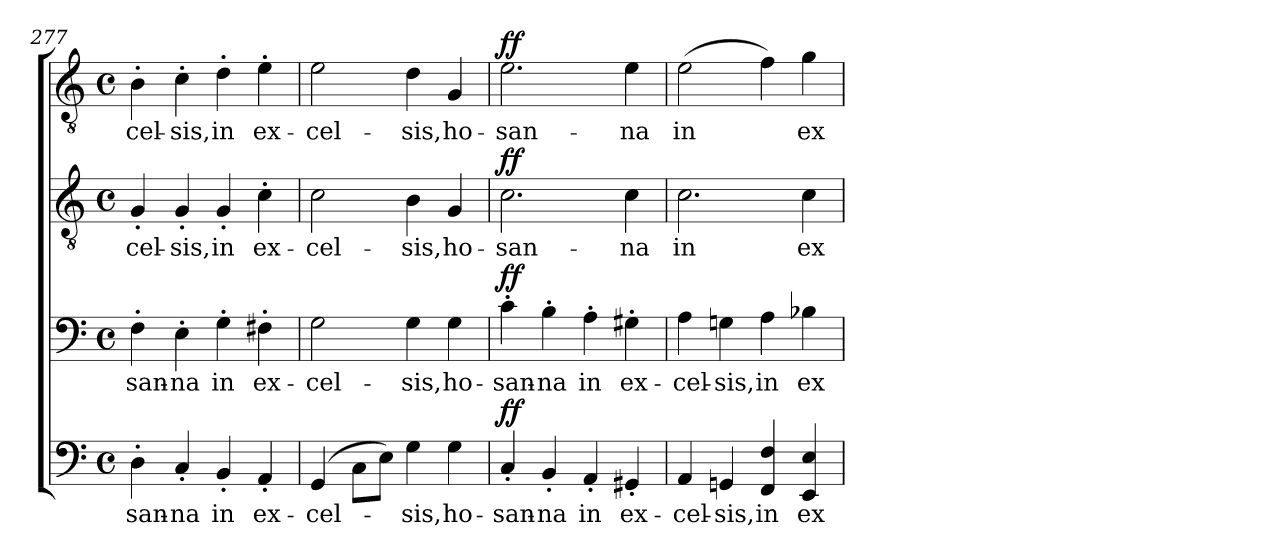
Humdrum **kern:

**kern	**text	**dynam	**kern	**text	**dynam	**kern	**text	**dynam	**kern	**text	**dynam
*part4	*part4	*part4	*part3	*part3	*part3	*part2	*part2	*part2	*part1	*part1	*part1
*staff4	*staff4	*staff4	*staff3	*staff3	*staff3	*staff2	*staff2	*staff2	*staff1	*staff1	*staff1
*clefF4	*	*	*clefF4	*	*	*clefGv2	*	*	*clefGv2	*	*
*k[]	*	*	*k[]	*	*	*k[]	*	*	*k[]	*	*
*C:	*	*	*C:	*	*	*C:	*	*	*C:	*	*
*M4/4	*	*	*M4/4	*	*	*M4/4	*	*	*M4/4	*	*
*met(c)	*	*	*met(c)	*	*	*met(c)	*	*	*met(c)	*	*
=277	=277	=277	=277	=277	=277	=277	=277	=277	=277	=277	=277
!	!LO:LY:b	!	!	!LO:LY:b	!	!	!LO:LY:b	!	!	!LO:LY:b	!
4D'>\	-san-	.	4F'>\	-san-	.	4G'</	-cel-	.	4B'>\	-cel-	.
!	!LO:LY:b	!	!	!LO:LY:b	!	!	!LO:LY:b	!	!	!LO:LY:b	!
4C'</	-na	.	4E'>\	-na	.	4G'</	-sis,	.	4c'>\	-sis,	.
!	!LO:LY:b	!	!	!LO:LY:b	!	!	!LO:LY:b	!	!	!LO:LY:b	!
4BB'</	in	.	4G'>\	in	.	4G'</	in	.	4d'>\	in	.
!	!LO:LY:b	!	!	!LO:LY:b	!	!	!LO:LY:b	!	!	!LO:LY:b	!
4AA'</	ex-	.	4F#X'>\	ex-	.	4c'>\	ex-	.	4e'>\	ex-	.
=278	=278	=278	=278	=278	=278	=278	=278	=278	=278	=278	=278
!	!LO:LY:b	!	!	!LO:LY:b	!	!	!LO:LY:b	!	!	!LO:LY:b	!
(4GG/	-cel-	.	2G\	-cel-	.	2c\	-cel-	.	2e\	-cel-	.
8C\L	.	.	.	.	.	.	.	.	.	.	.
8E\J)	.	.	.	.	.	.	.	.	.	.	.
!	!LO:LY:b	!	!	!LO:LY:b	!	!	!LO:LY:b	!	!	!LO:LY:b	!
4G\	-sis,	.	4G\	-sis,	.	4B\	-sis,	.	4d\	-sis,	.
!	!LO:LY:b	!	!	!LO:LY:b	!	!	!LO:LY:b	!	!	!LO:LY:b	!
4G\	ho-	.	4G\	ho-	.	4G/	ho-	.	4G/	ho-	.
=279	=279	=279	=279	=279	=279	=279	=279	=279	=279	=279	=279
!	!LO:LY:b	!LO:DY:a	!	!LO:LY:b	!LO:DY:a	!	!LO:LY:b	!LO:DY:a	!	!LO:LY:b	!LO:DY:a
4C'</	-san-	ff	4c'>\	-san-	ff	2.c\	-san-	ff	2.e\	-san-	ff
!	!LO:LY:b	!	!	!LO:LY:b	!	!	!	!	!	!	!
4BB'</	-na	.	4B'>\	-na	.	.	.	.	.	.	.
!	!LO:LY:b	!	!	!LO:LY:b	!	!	!	!	!	!	!
4AA'</	in	.	4A'>\	in	.	.	.	.	.	.	.
!	!LO:LY:b	!	!	!LO:LY:b	!	!	!LO:LY:b	!	!	!LO:LY:b	!
4GG#X'</	ex-	.	4G#X'>\	ex-	.	4c\	-na	.	4e\	-na	.
=280	=280	=280	=280	=280	=280	=280	=280	=280	=280	=280	=280
!	!LO:LY:b	!	!	!LO:LY:b	!	!	!LO:LY:b	!	!	!LO:LY:b	!
4AA/	-cel-	.	4A\	-cel-	.	2.c\	in	.	(>2e\	in	.
!	!LO:LY:b	!	!	!LO:LY:b	!	!	!	!	!	!	!
4GGn/	-sis,	.	4Gn\	-sis,	.	.	.	.	.	.	.
!	!LO:LY:b	!	!	!LO:LY:b	!	!	!	!	!	!	!
4FF/ 4F/	in	.	4A\	in	.	.	.	.	4f\)	.	.
!	!LO:LY:b	!	!	!LO:LY:b	!	!	!LO:LY:b	!	!	!LO:LY:b	!
4EE/ 4E/	ex-	.	4B-X\	ex-	.	4c\	ex-	.	4g\	ex-	.
=	=	=	=	=	=	=	=	=	=	=	=
*-	*-	*-	*-	*-	*-	*-	*-	*-	*-	*-	*-
